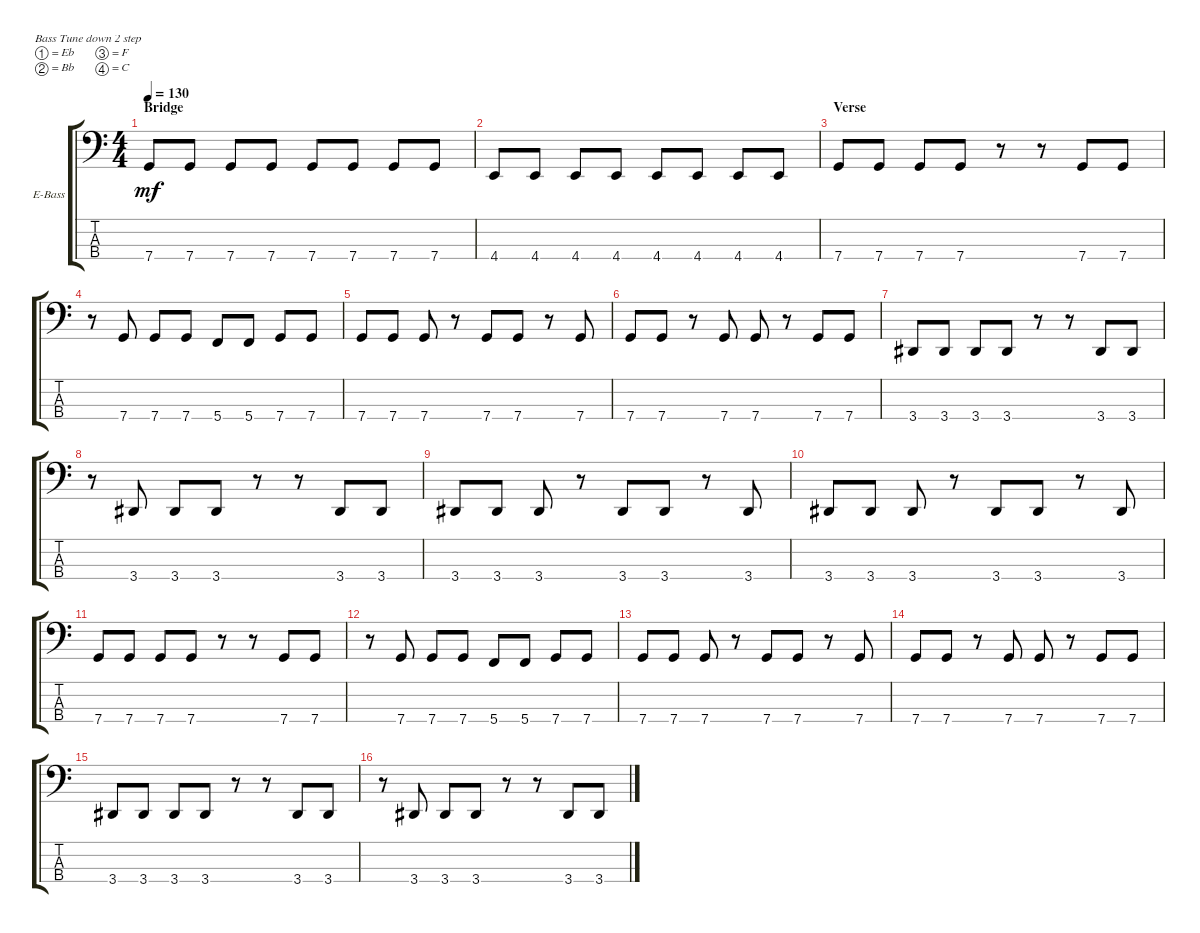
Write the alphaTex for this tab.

\defaultSystemsLayout 4
\bracketExtendMode groupsimilarinstruments
\firstSystemTrackNameOrientation horizontal
\otherSystemsTrackNameOrientation horizontal
\track ("Electric Bass" "E-Bass") {instrument electricbassfinger}
\staff {score tabs}
\tuning (Eb2 Bb1 F1 C1)
\ts (4 4)
\section ("" "Bridge")
\tempo 130
\clef f4
\ks c
7.4.8{dy mf} 7.4.8 7.4.8 7.4.8 7.4.8 7.4.8 7.4.8 7.4.8 |
4.4.8 4.4.8 4.4.8 4.4.8 4.4.8 4.4.8 4.4.8 4.4.8 |
\section ("" "Verse")
7.4.8 7.4.8 7.4.8 7.4.8 r.8 r.8 7.4.8 7.4.8 |
r.8 7.4.8 7.4.8 7.4.8 5.4.8 5.4.8 7.4.8 7.4.8 |
7.4.8 7.4.8 7.4.8 r.8 7.4.8 7.4.8 r.8 7.4.8 |
7.4.8 7.4.8 r.8 7.4.8 7.4.8 r.8 7.4.8 7.4.8 |
3.4.8 3.4.8 3.4.8 3.4.8 r.8 r.8{beam merge} 3.4.8 3.4.8 |
r.8 3.4.8 3.4.8 3.4.8 r.8 r.8 3.4.8 3.4.8 |
3.4.8 3.4.8 3.4.8 r.8 3.4.8 3.4.8 r.8 3.4.8 |
3.4.8 3.4.8 3.4.8 r.8 3.4.8 3.4.8 r.8 3.4.8 |
7.4.8 7.4.8 7.4.8 7.4.8 r.8 r.8 7.4.8 7.4.8 |
r.8 7.4.8 7.4.8 7.4.8 5.4.8 5.4.8 7.4.8 7.4.8 |
7.4.8 7.4.8 7.4.8 r.8 7.4.8 7.4.8 r.8 7.4.8 |
7.4.8 7.4.8 r.8 7.4.8 7.4.8 r.8 7.4.8 7.4.8 |
3.4.8 3.4.8 3.4.8 3.4.8 r.8 r.8{beam merge} 3.4.8 3.4.8 |
r.8 3.4.8 3.4.8 3.4.8 r.8 r.8 3.4.8 3.4.8
